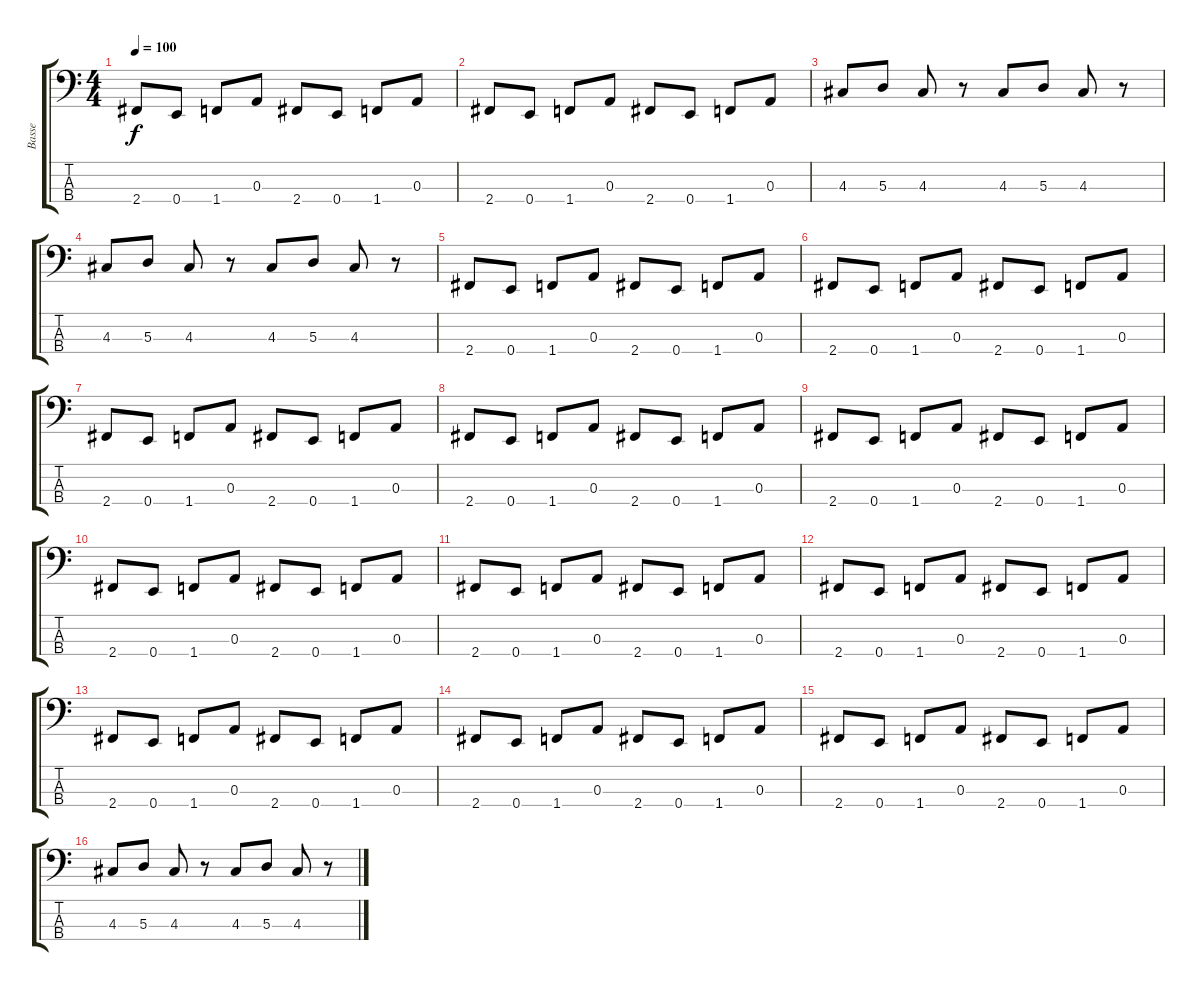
\track ("Basse" "Basse") {instrument electricbasspick}
\staff {score tabs}
\tuning (G2 D2 A1 E1) {hide}
\ts (4 4)
\tempo 100
\clef f4
\ks c
2.4.8{dy f} 0.4.8 1.4.8 0.3.8 2.4.8 0.4.8 1.4.8 0.3.8 |
2.4.8 0.4.8 1.4.8 0.3.8 2.4.8 0.4.8 1.4.8 0.3.8 |
4.3.8 5.3.8 4.3.8 r.8 4.3.8 5.3.8 4.3.8 r.8 |
4.3.8 5.3.8 4.3.8 r.8 4.3.8 5.3.8 4.3.8 r.8 |
2.4.8 0.4.8 1.4.8 0.3.8 2.4.8 0.4.8 1.4.8 0.3.8 |
2.4.8 0.4.8 1.4.8 0.3.8 2.4.8 0.4.8 1.4.8 0.3.8 |
2.4.8 0.4.8 1.4.8 0.3.8 2.4.8 0.4.8 1.4.8 0.3.8 |
2.4.8 0.4.8 1.4.8 0.3.8 2.4.8 0.4.8 1.4.8 0.3.8 |
2.4.8 0.4.8 1.4.8 0.3.8 2.4.8 0.4.8 1.4.8 0.3.8 |
2.4.8 0.4.8 1.4.8 0.3.8 2.4.8 0.4.8 1.4.8 0.3.8 |
2.4.8 0.4.8 1.4.8 0.3.8 2.4.8 0.4.8 1.4.8 0.3.8 |
2.4.8 0.4.8 1.4.8 0.3.8 2.4.8 0.4.8 1.4.8 0.3.8 |
2.4.8 0.4.8 1.4.8 0.3.8 2.4.8 0.4.8 1.4.8 0.3.8 |
2.4.8 0.4.8 1.4.8 0.3.8 2.4.8 0.4.8 1.4.8 0.3.8 |
2.4.8 0.4.8 1.4.8 0.3.8 2.4.8 0.4.8 1.4.8 0.3.8 |
4.3.8 5.3.8 4.3.8 r.8 4.3.8 5.3.8 4.3.8 r.8
